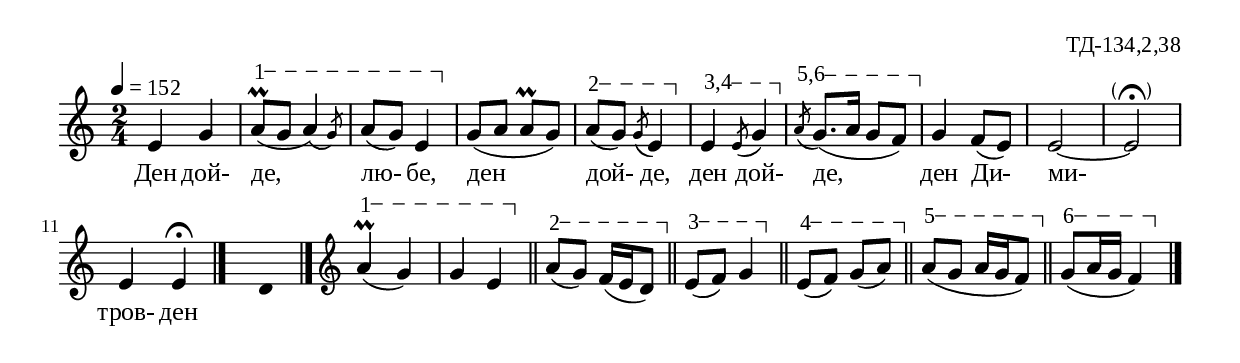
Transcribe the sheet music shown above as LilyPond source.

%{
TD_134_2_38
%}

\include "td-preamble.ly"

\score {
\relative c' {
 \tempo 4 = 152
 \time 2/4
% \tempo 8 = 168
% \time 7/16
e4 g | 
\varA
a8\startTextSpan\prall([ g] 
\afterGrace a4)( { \stdB g8) \stdE } | 
a8([ g)] e4\stopTextSpan |
g8([ a] a\prall[ g)] |
\varB
a\startTextSpan([ g)] \acciaccatura g8 e4\stopTextSpan |
\varCD
e4\startTextSpan \acciaccatura e8 g4\stopTextSpan | 
\varEF
\acciaccatura a8\startTextSpan g8.([ a16] g8[ f\stopTextSpan]) |
g4 f8([ e]) | e2~ | 
\parS
e-\parenthesize\fermata | e4 e\fermata
 \bar "|." 
 s4 \fixB d4 \fixC
 \bar "|." 
 \endm
\varA
a'4\startTextSpan\prall( g) | g e\stopTextSpan \bar "||"
\varB
a8\startTextSpan([ g)] f16([ e d8\stopTextSpan]) \bar "||"
\varC
e8\startTextSpan([ f]) g4\stopTextSpan \bar "||"
\varD
e8\startTextSpan([ f]) g([ a)]\stopTextSpan \bar "||"
\varE
a8\startTextSpan([ g] a16[ g f8\stopTextSpan])  \bar "||"
\varF
g8\startTextSpan([ a16 g] f4\stopTextSpan)
 \bar "|." 
}
\addlyrics { Ден дой- де, лю- бе, ден дой- де, ден дой- де, 
ден Ди- ми- тров- ден }
%
\layout {
  indent = #0
  line-width = 190\mm
  ragged-right=##f
}
%
\midi { 
	\context {
		\Score
		tempoWholesPerMinute = #(ly:make-moment 152 4)
		}
	}
}
%
\header{
  opus = "ТД-134,2,38"
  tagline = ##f
}


